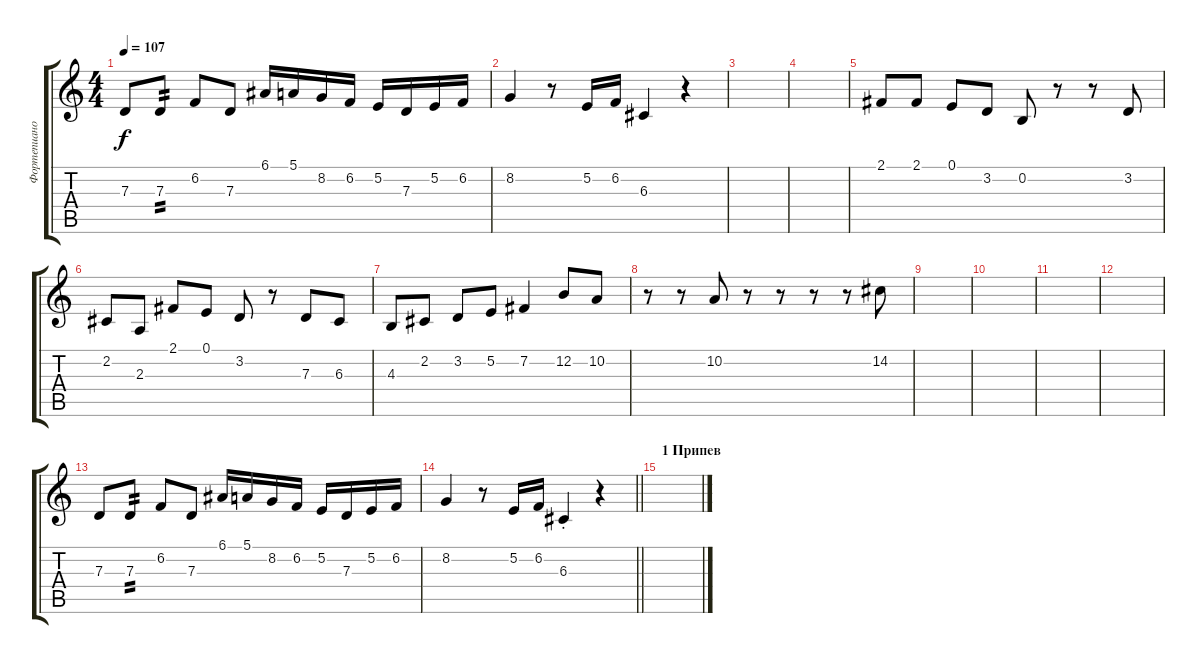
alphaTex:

\track ("Фортепиано 1" "Фортепиано") {instrument electricgrandpiano}
\staff {score tabs}
\tuning (E4 B3 G3 D3 A2 E2) {hide}
\ts (4 4)
\tempo 107
\clef g2
\ks c
7.3.8{dy f} 7.3.8{tp 2} 6.2.8 7.3.8 6.1.16 5.1.16 8.2.16 6.2.16 5.2.16 7.3.16 5.2.16 6.2.16 |
8.2.4 r.8 5.2.16 6.2.16 6.3.4 r.4 |
|
|
2.1.8 2.1.8 0.1.8 3.2.8 0.2.8 r.8 r.8 3.2.8 |
2.2.8 2.3.8 2.1.8 0.1.8 3.2.8 r.8 7.3.8 6.3.8 |
4.3.8 2.2.8 3.2.8 5.2.8 7.2.4 12.2.8 10.2.8 |
r.8 r.8 10.2.8 r.8 r.8 r.8 r.8 14.2.8 |
|
|
|
|
7.3.8 7.3.8{tp 2} 6.2.8 7.3.8 6.1.16 5.1.16 8.2.16 6.2.16 5.2.16 7.3.16 5.2.16 6.2.16 |
\barLineRight lightlight
8.2.4 r.8 5.2.16 6.2.16 6.3{st}.4 r.4 |
\section ("" "1 Припев")
